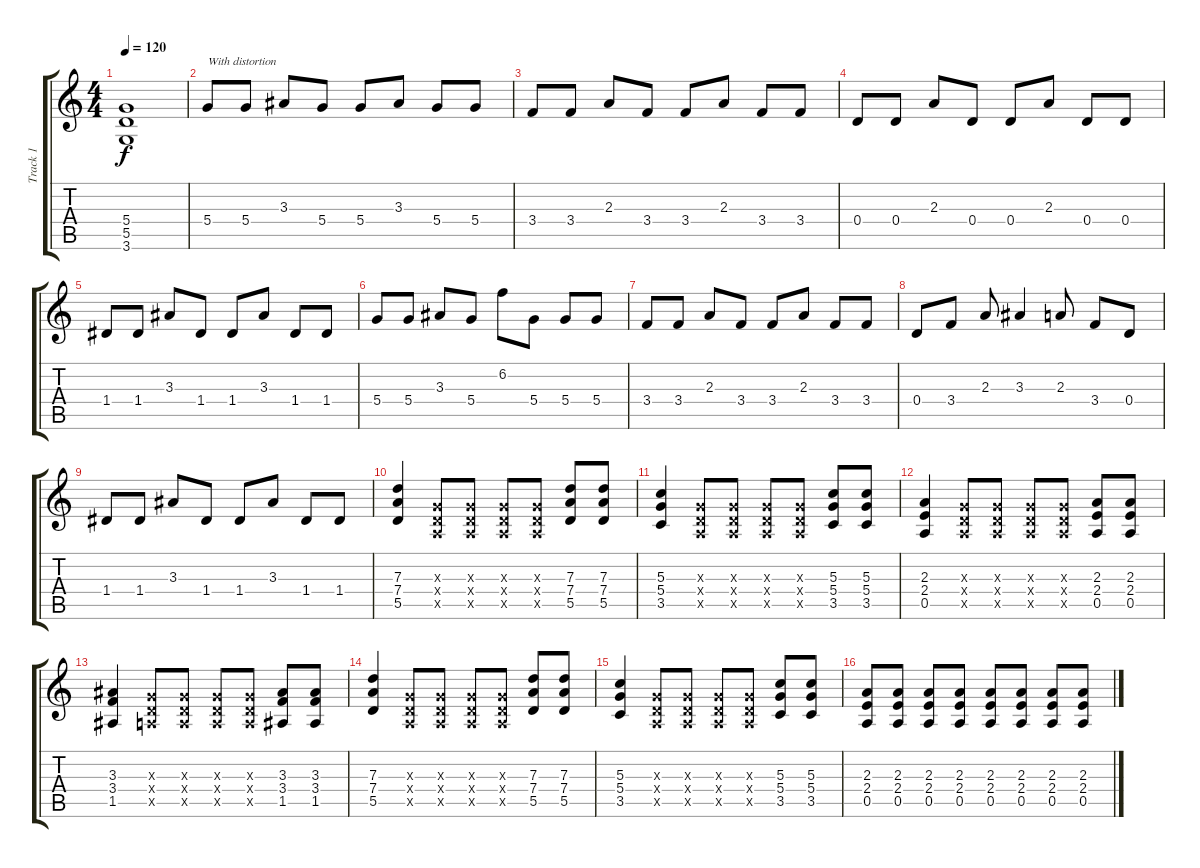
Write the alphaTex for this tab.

\track ("Track 1" "Track 1") {instrument electricguitarclean}
\staff {score tabs}
\tuning (E4 B3 G3 D3 A2 E2) {hide}
\ts (4 4)
\tempo 120
\clef g2
\ks c
(5.4 5.5 3.6).1{dy f} |
5.4.8{txt "With distortion" instrument electricguitarmuted} 5.4.8 3.3.8 5.4.8 5.4.8 3.3.8 5.4.8 5.4.8 |
3.4.8 3.4.8 2.3.8 3.4.8 3.4.8 2.3.8 3.4.8 3.4.8 |
0.4.8 0.4.8 2.3.8 0.4.8 0.4.8 2.3.8 0.4.8 0.4.8 |
1.4.8 1.4.8 3.3.8 1.4.8 1.4.8 3.3.8 1.4.8 1.4.8 |
5.4.8 5.4.8 3.3.8 5.4.8 6.2.8 5.4.8 5.4.8 5.4.8 |
3.4.8 3.4.8 2.3.8 3.4.8 3.4.8 2.3.8 3.4.8 3.4.8 |
0.4.8 3.4.8 2.3.8 3.3.4 2.3.8 3.4.8 0.4.8 |
1.4.8 1.4.8 3.3.8 1.4.8 1.4.8 3.3.8 1.4.8 1.4.8 |
(7.3 7.4 5.5).4{instrument distortionguitar} (0.3{x} 0.4{x} 0.5{x}).8 (0.3{x} 0.4{x} 0.5{x}).8 (0.3{x} 0.4{x} 0.5{x}).8 (0.3{x} 0.4{x} 0.5{x}).8 (7.3 7.4 5.5).8 (7.3 7.4 5.5).8 |
(5.3 5.4 3.5).4 (0.3{x} 0.4{x} 0.5{x}).8 (0.3{x} 0.4{x} 0.5{x}).8 (0.3{x} 0.4{x} 0.5{x}).8 (0.3{x} 0.4{x} 0.5{x}).8 (5.3 5.4 3.5).8 (5.3 5.4 3.5).8 |
(2.3 2.4 0.5).4 (0.3{x} 0.4{x} 0.5{x}).8 (0.3{x} 0.4{x} 0.5{x}).8 (0.3{x} 0.4{x} 0.5{x}).8 (0.3{x} 0.4{x} 0.5{x}).8 (2.3 2.4 0.5).8 (2.3 2.4 0.5).8 |
(3.3 3.4 1.5).4 (0.3{x} 0.4{x} 0.5{x}).8 (0.3{x} 0.4{x} 0.5{x}).8 (0.3{x} 0.4{x} 0.5{x}).8 (0.3{x} 0.4{x} 0.5{x}).8 (3.3 3.4 1.5).8 (3.3 3.4 1.5).8 |
(7.3 7.4 5.5).4 (0.3{x} 0.4{x} 0.5{x}).8 (0.3{x} 0.4{x} 0.5{x}).8 (0.3{x} 0.4{x} 0.5{x}).8 (0.3{x} 0.4{x} 0.5{x}).8 (7.3 7.4 5.5).8 (7.3 7.4 5.5).8 |
(5.3 5.4 3.5).4 (0.3{x} 0.4{x} 0.5{x}).8 (0.3{x} 0.4{x} 0.5{x}).8 (0.3{x} 0.4{x} 0.5{x}).8 (0.3{x} 0.4{x} 0.5{x}).8 (5.3 5.4 3.5).8 (5.3 5.4 3.5).8 |
(2.3 2.4 0.5).8 (2.3 2.4 0.5).8 (2.3 2.4 0.5).8 (2.3 2.4 0.5).8 (2.3 2.4 0.5).8 (2.3 2.4 0.5).8 (2.3 2.4 0.5).8 (2.3 2.4 0.5).8
